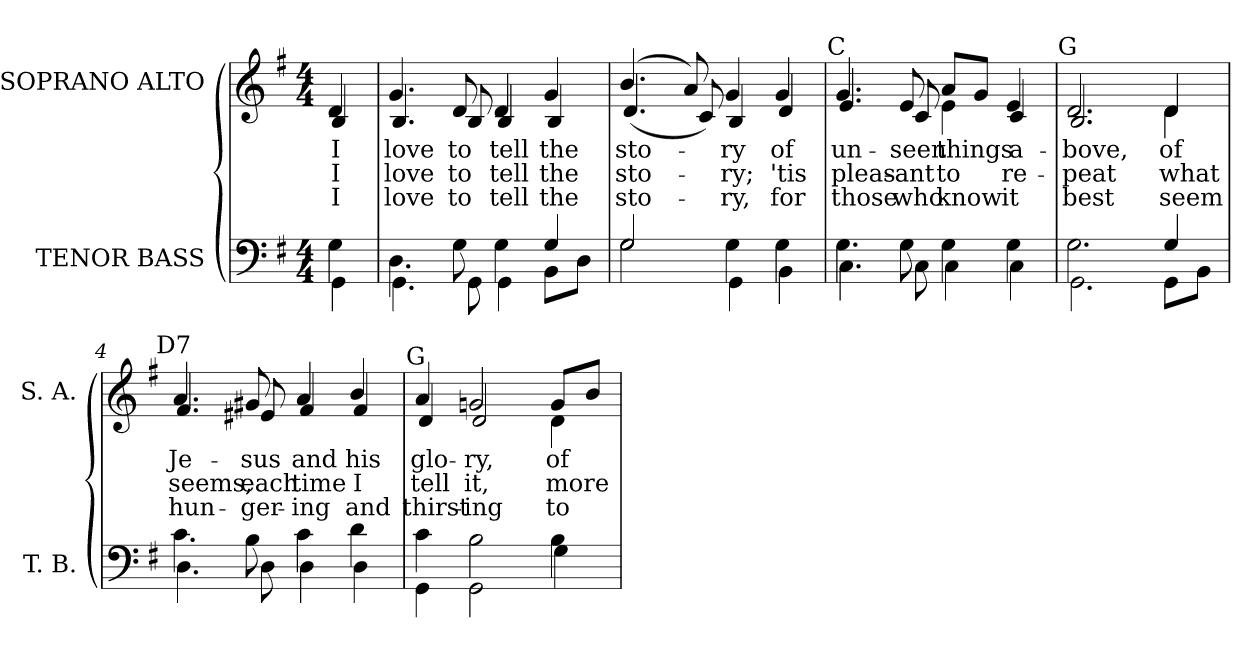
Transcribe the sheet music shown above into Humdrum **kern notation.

**kern	**kern	**text	**text	**text
*part2	*part1	*part1	*part1	*part1
*staff2	*staff1	*staff1	*staff1	*staff1
*I"TENOR BASS	*I"SOPRANO ALTO	*	*	*
*I'T. B.	*I'S. A.	*	*	*
!!LO:PB:g=z
*clefF4	*clefG2	*	*	*
*k[f#]	*k[f#]	*	*	*
*G:	*G:	*	*	*
*M4/4	*M4/4	*	*	*
=	=	=	=	=
*^	*	*	*	*
!	!	!LO:TX:a:cj:t=G	!	!	!
!	!	!LO:TX:b:cj:t=1	!	!	!
!	!	!LO:TX:b:cj:t=2	!	!	!
!	!	!LO:TX:b:cj:t=3	!	!	!
!	!	!	!LO:LY:b:color=#000000	!LO:LY:b:color=#000000	!LO:LY:b:color=#000000
*	*	*^	*	*	*
4Gi\	4GGi\	4di/	4Bi/	I	I	I
=	=	=	=	=	=	=
!	!	!	!	!LO:LY:b:color=#000000	!LO:LY:b:color=#000000	!LO:LY:b:color=#000000
4.Di\	4.GGi\	4.gi/	4.Bi/	love	love	love
!	!	!	!	!LO:LY:b:color=#000000	!LO:LY:b:color=#000000	!LO:LY:b:color=#000000
8Gi\	8GGi\	8di/	8Bi/	to	to	to
!	!	!	!	!LO:LY:b:color=#000000	!LO:LY:b:color=#000000	!LO:LY:b:color=#000000
4Gi\	4GGi\	4di/	4Bi/	tell	tell	tell
!	!	!	!	!LO:LY:b:color=#000000	!LO:LY:b:color=#000000	!LO:LY:b:color=#000000
4Gi/	8BBi\L	4gi/	4Bi/	the	the	the
.	8Di\J	.	.	.	.	.
=1	=1	=1	=1	=1	=1	=1
!	!	!	!	!LO:LY:b:color=#000000	!LO:LY:b:color=#000000	!LO:LY:b:color=#000000
2Gi/	2Gi\	(4.bi/	(4.di/	sto-	sto-	sto-
.	.	8ai/)	8ci/)	.	.	.
!	!	!	!	!LO:LY:b:color=#000000	!LO:LY:b:color=#000000	!LO:LY:b:color=#000000
4Gi\	4GGi\	4gi/	4Bi/	-ry	-ry;	-ry,
!	!	!	!	!LO:LY:b:color=#000000	!LO:LY:b:color=#000000	!LO:LY:b:color=#000000
4Gi\	4BBi\	4gi/	4di/	of	'tis	for
=2	=2	=2	=2	=2	=2	=2
!	!	!LO:TX:a:cj:t=C	!	!	!	!
!	!	!	!	!LO:LY:b:color=#000000	!LO:LY:b:color=#000000	!LO:LY:b:color=#000000
4.Gi\	4.Ci\	4.gi/	4.ei/	un-	pleas-	those
!	!	!	!	!LO:LY:b:color=#000000	!LO:LY:b:color=#000000	!LO:LY:b:color=#000000
8Gi\	8Ci\	8ei/	8ci/	-seen	-ant	who
!	!	!	!	!LO:LY:b:color=#000000	!LO:LY:b:color=#000000	!LO:LY:b:color=#000000
4Gi\	4Ci\	8ai/L	4ei\	things	to	know
.	.	8gi/J	.	.	.	.
!	!	!	!	!LO:LY:b:color=#000000	!LO:LY:b:color=#000000	!LO:LY:b:color=#000000
4Gi\	4Ci\	4ei/	4ci/	a-	re-	it
!!LO:LB:g=z	!!
=3	=3	=3	=3	=3	=3	=3
!	!	!LO:TX:a:cj:t=G	!	!	!	!
!	!	!	!	!LO:LY:b:color=#000000	!LO:LY:b:color=#000000	!LO:LY:b:color=#000000
2.Gi\	2.GGi\	2.di/	2.Bi/	-bove,	-peat	best
!	!	!	!	!LO:LY:b:color=#000000	!LO:LY:b:color=#000000	!LO:LY:b:color=#000000
4Gi/	8GGi\L	4di/	4di\	of	what	seem
.	8BBi\J	.	.	.	.	.
=4	=4	=4	=4	=4	=4	=4
!	!	!LO:TX:a:cj:t=D7	!	!	!	!
!	!	!	!	!LO:LY:b:color=#000000	!LO:LY:b:color=#000000	!LO:LY:b:color=#000000
4.ci\	4.Di\	4.ai/	4.f#i/	Je-	seems,	hun-
!	!	!	!	!LO:LY:b:color=#000000	!LO:LY:b:color=#000000	!LO:LY:b:color=#000000
8Bi\	8Di\	8g#Xi/	8e#Xi/	-sus	each	-ger-
!	!	!	!	!LO:LY:b:color=#000000	!LO:LY:b:color=#000000	!LO:LY:b:color=#000000
4ci\	4Di\	4ai/	4f#i/	and	time	-ing
!	!	!	!	!LO:LY:b:color=#000000	!LO:LY:b:color=#000000	!LO:LY:b:color=#000000
4di\	4Di\	4bi/	4f#i/	his	I	and
=5	=5	=5	=5	=5	=5	=5
!	!	!LO:TX:a:cj:t=G	!	!	!	!
!	!	!	!	!LO:LY:b:color=#000000	!LO:LY:b:color=#000000	!LO:LY:b:color=#000000
4ci\	4GGi\	4ai/	4di/	glo-	tell	thirst-
!	!	!	!	!LO:LY:b:color=#000000	!LO:LY:b:color=#000000	!LO:LY:b:color=#000000
2Bi\	2GGi\	2gni/	2di/	-ry,	it,	-ing
!	!	!	!	!LO:LY:b:color=#000000	!LO:LY:b:color=#000000	!LO:LY:b:color=#000000
4Bi\	4Gi\	8gi/L	4di\	of	more	to
.	.	8bi/J	.	.	.	.
*v	*v	*	*	*	*	*
*	*v	*v	*	*	*
=	=	=	=	=
*-	*-	*-	*-	*-
